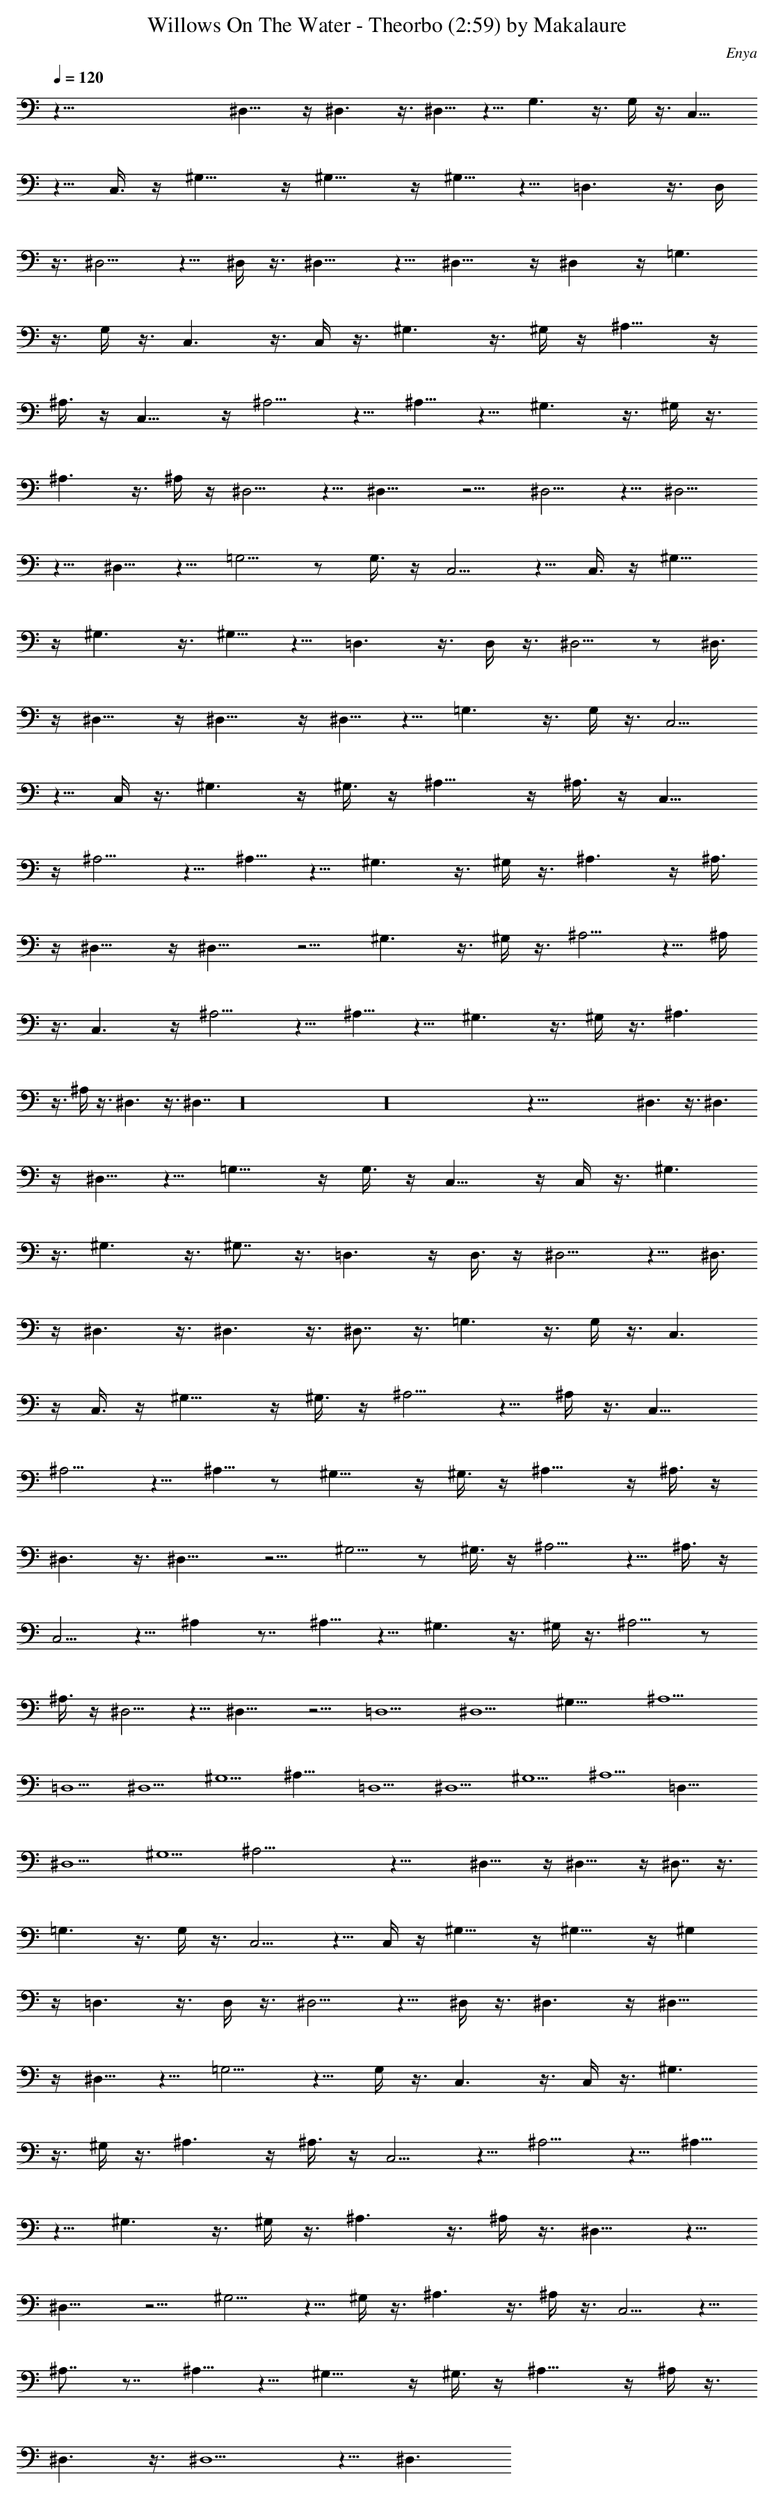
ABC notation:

X:1
T:Willows On The Water - Theorbo (2:59) by Makalaure
C:Enya
L:1/4
Q:120
K:C
z79/8 ^D,13/8 z/4 ^D,3/2 z3/8 ^D,5/8 z5/8 G,3/2 z3/8 G,/4 z3/8 C,9/8
z5/8 C,3/8 z/4 ^G,13/8 z/4 ^G,13/8 z/4 ^G,5/8 z5/8 =D,3/2 z3/8 D,/4
z3/8 ^D,5/4 z5/8 ^D,/4 z3/8 ^D,9/8 z5/8 ^D,13/8 z/4 ^D, z/4 =G,3/2
z3/8 G,/4 z3/8 C,3/2 z3/8 C,/4 z3/8 ^G,3/2 z3/8 ^G,/4 z/4 ^A,13/8 z/4
^A,3/8 z/4 C,13/8 z/4 ^A,5/4 z5/8 ^A,5/8 z5/8 ^G,3/2 z3/8 ^G,/4 z3/8
^A,3/2 z3/8 ^A,/4 z/4 ^D,5/4 z5/8 ^D,15/8 z5/4 ^D,5/4 z5/8 ^D,5/4
z5/8 ^D,5/8 z5/8 =G,5/4 z/2 G,3/8 z/4 C,5/4 z5/8 C,3/8 z/4 ^G,13/8
z/4 ^G,3/2 z3/8 ^G,5/8 z5/8 =D,3/2 z3/8 D,/4 z3/8 ^D,5/4 z/2 ^D,3/8
z/4 ^D,13/8 z/4 ^D,13/8 z/4 ^D,5/8 z5/8 =G,3/2 z3/8 G,/4 z3/8 C,5/4
z5/8 C,/4 z3/8 ^G,3/2 z/4 ^G,3/8 z/4 ^A,13/8 z/4 ^A,3/8 z/4 C,13/8
z/4 ^A,5/4 z5/8 ^A,5/8 z5/8 ^G,3/2 z3/8 ^G,/4 z3/8 ^A,3/2 z/4 ^A,3/8
z/4 ^D,13/8 z/4 ^D,15/8 z5/4 ^G,3/2 z3/8 ^G,/4 z3/8 ^A,5/4 z5/8 ^A,/4
z3/8 C,3/2 z/4 ^A,5/4 z5/8 ^A,5/8 z5/8 ^G,3/2 z3/8 ^G,/4 z3/8 ^A,3/2
z3/8 ^A,/4 z3/8 ^D,3/2 z3/8 ^D,7/4 z16 z16 z91/8 ^D,3/2 z3/8 ^D,3/2
z/4 ^D,5/8 z5/8 =G,13/8 z/4 G,3/8 z/4 C,13/8 z/4 C,/4 z3/8 ^G,3/2
z3/8 ^G,3/2 z3/8 ^G,7/8 z3/8 =D,3/2 z/4 D,3/8 z/4 ^D,5/4 z5/8 ^D,3/8
z/4 ^D,3/2 z3/8 ^D,3/2 z3/8 ^D,7/8 z3/8 =G,3/2 z3/8 G,/4 z3/8 C,3/2
z/4 C,3/8 z/4 ^G,13/8 z/4 ^G,3/8 z/4 ^A,5/4 z5/8 ^A,/4 z3/8 C,15/8
^A,5/4 z5/8 ^A,5/8 z/2 ^G,13/8 z/4 ^G,3/8 z/4 ^A,13/8 z/4 ^A,3/8 z/4
^D,3/2 z3/8 ^D,15/8 z5/4 ^G,5/4 z/2 ^G,3/8 z/4 ^A,5/4 z5/8 ^A,3/8 z/4
C,5/4 z5/8 ^A, z7/8 ^A,5/8 z5/8 ^G,3/2 z3/8 ^G,/4 z3/8 ^A,5/4 z/2
^A,3/8 z/4 ^D,5/4 z5/8 ^D,15/8 z5/4 =D,5/2 ^D,5/2 ^G,19/8 ^A,5/2
=D,5/2 ^D,5/2 ^G,5/2 ^A,19/8 =D,5/2 ^D,5/2 ^G,5/2 ^A,5/2 =D,19/8
^D,5/2 ^G,5/2 ^A,21/4 z17/8 ^D,13/8 z/4 ^D,13/8 z/4 ^D,7/8 z3/8
=G,3/2 z3/8 G,/4 z3/8 C,5/4 z5/8 C,/4 z/4 ^G,13/8 z/4 ^G,13/8 z/4 ^G,
z/4 =D,3/2 z3/8 D,/4 z3/8 ^D,5/4 z5/8 ^D,/4 z3/8 ^D,3/2 z/4 ^D,13/8
z/4 ^D,5/8 z5/8 =G,5/4 z5/8 G,/4 z3/8 C,3/2 z3/8 C,/4 z3/8 ^G,3/2
z3/8 ^G,/4 z3/8 ^A,3/2 z/4 ^A,3/8 z/4 C,5/4 z5/8 ^A,5/4 z5/8 ^A,5/8
z5/8 ^G,3/2 z3/8 ^G,/4 z3/8 ^A,3/2 z3/8 ^A,/4 z3/8 ^D,9/8 z5/8
^D,15/8 z5/4 ^G,5/4 z5/8 ^G,/4 z3/8 ^A,3/2 z3/8 ^A,/4 z3/8 C,5/4 z5/8
^A,7/8 z7/8 ^A,5/8 z5/8 ^G,13/8 z/4 ^G,3/8 z/4 ^A,13/8 z/4 ^A,/4 z3/8
^D,3/2 z3/8 ^D,5/2 z5/8 ^D,3/2
